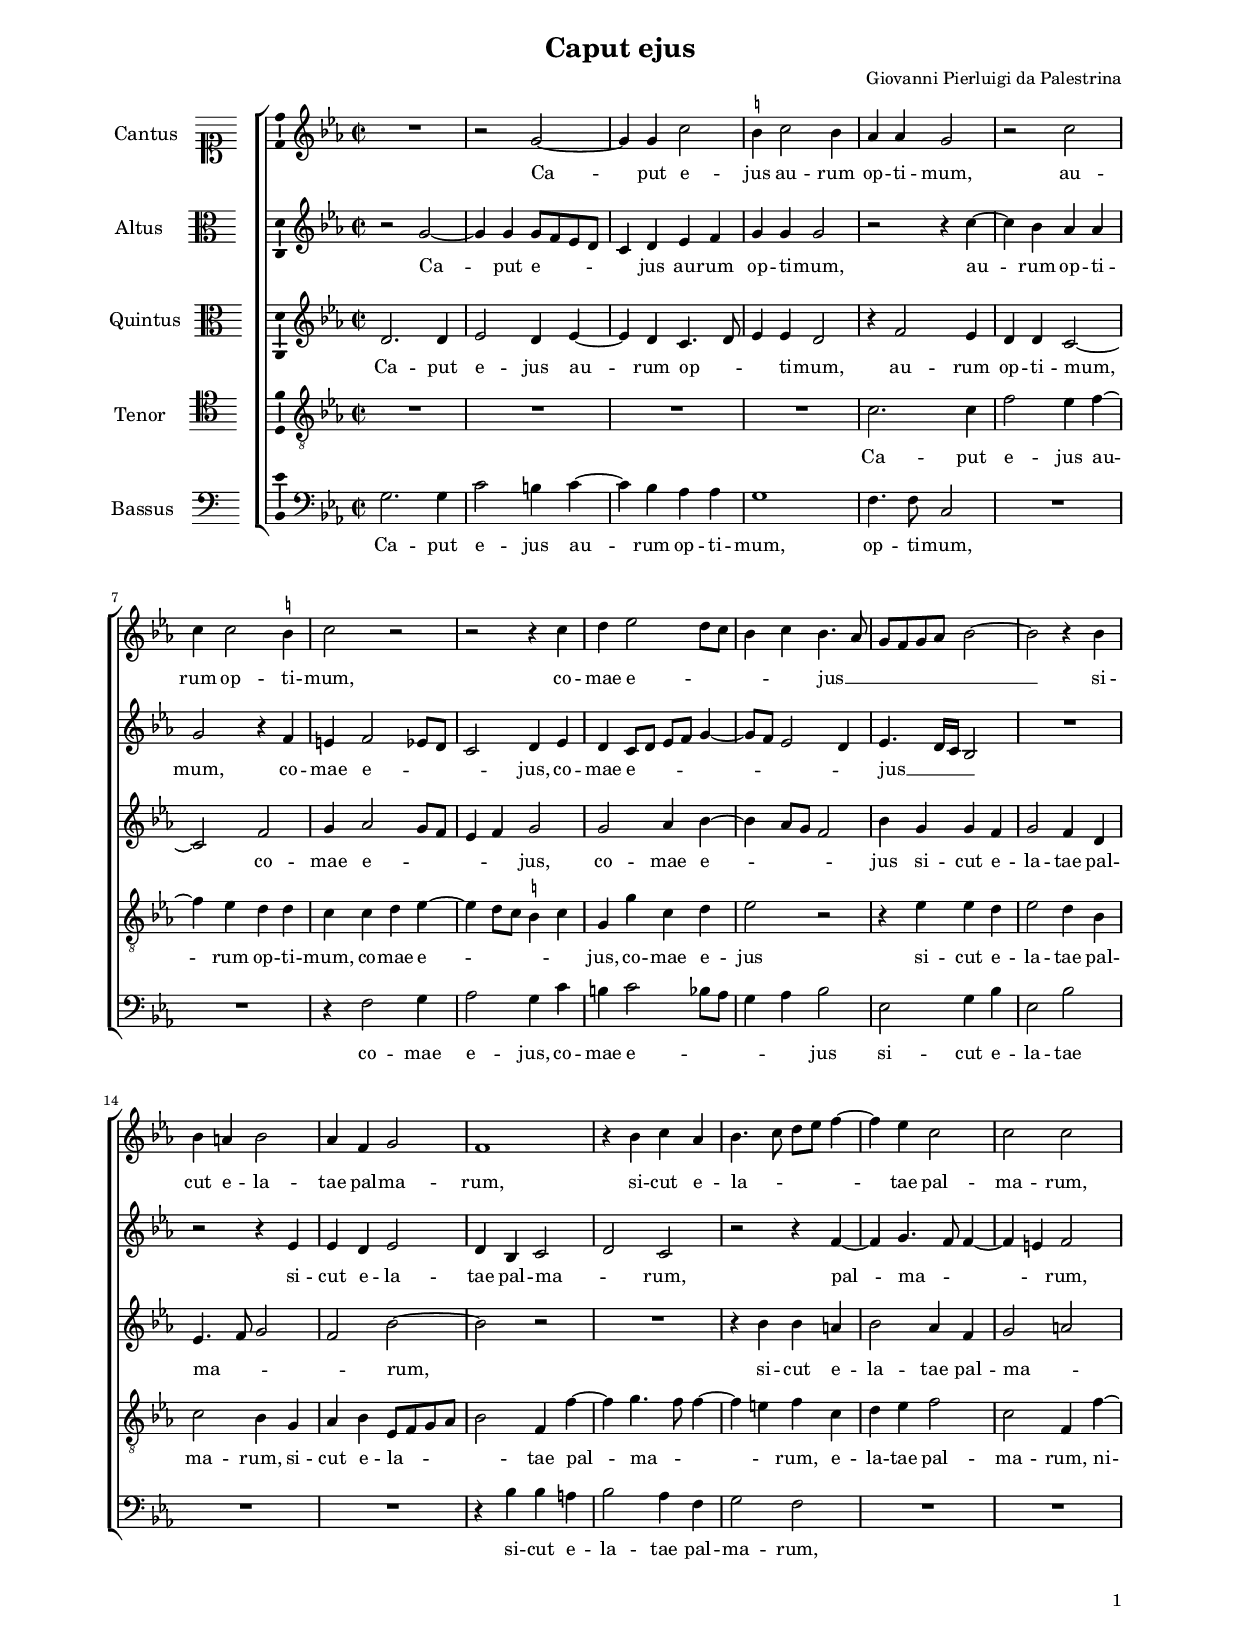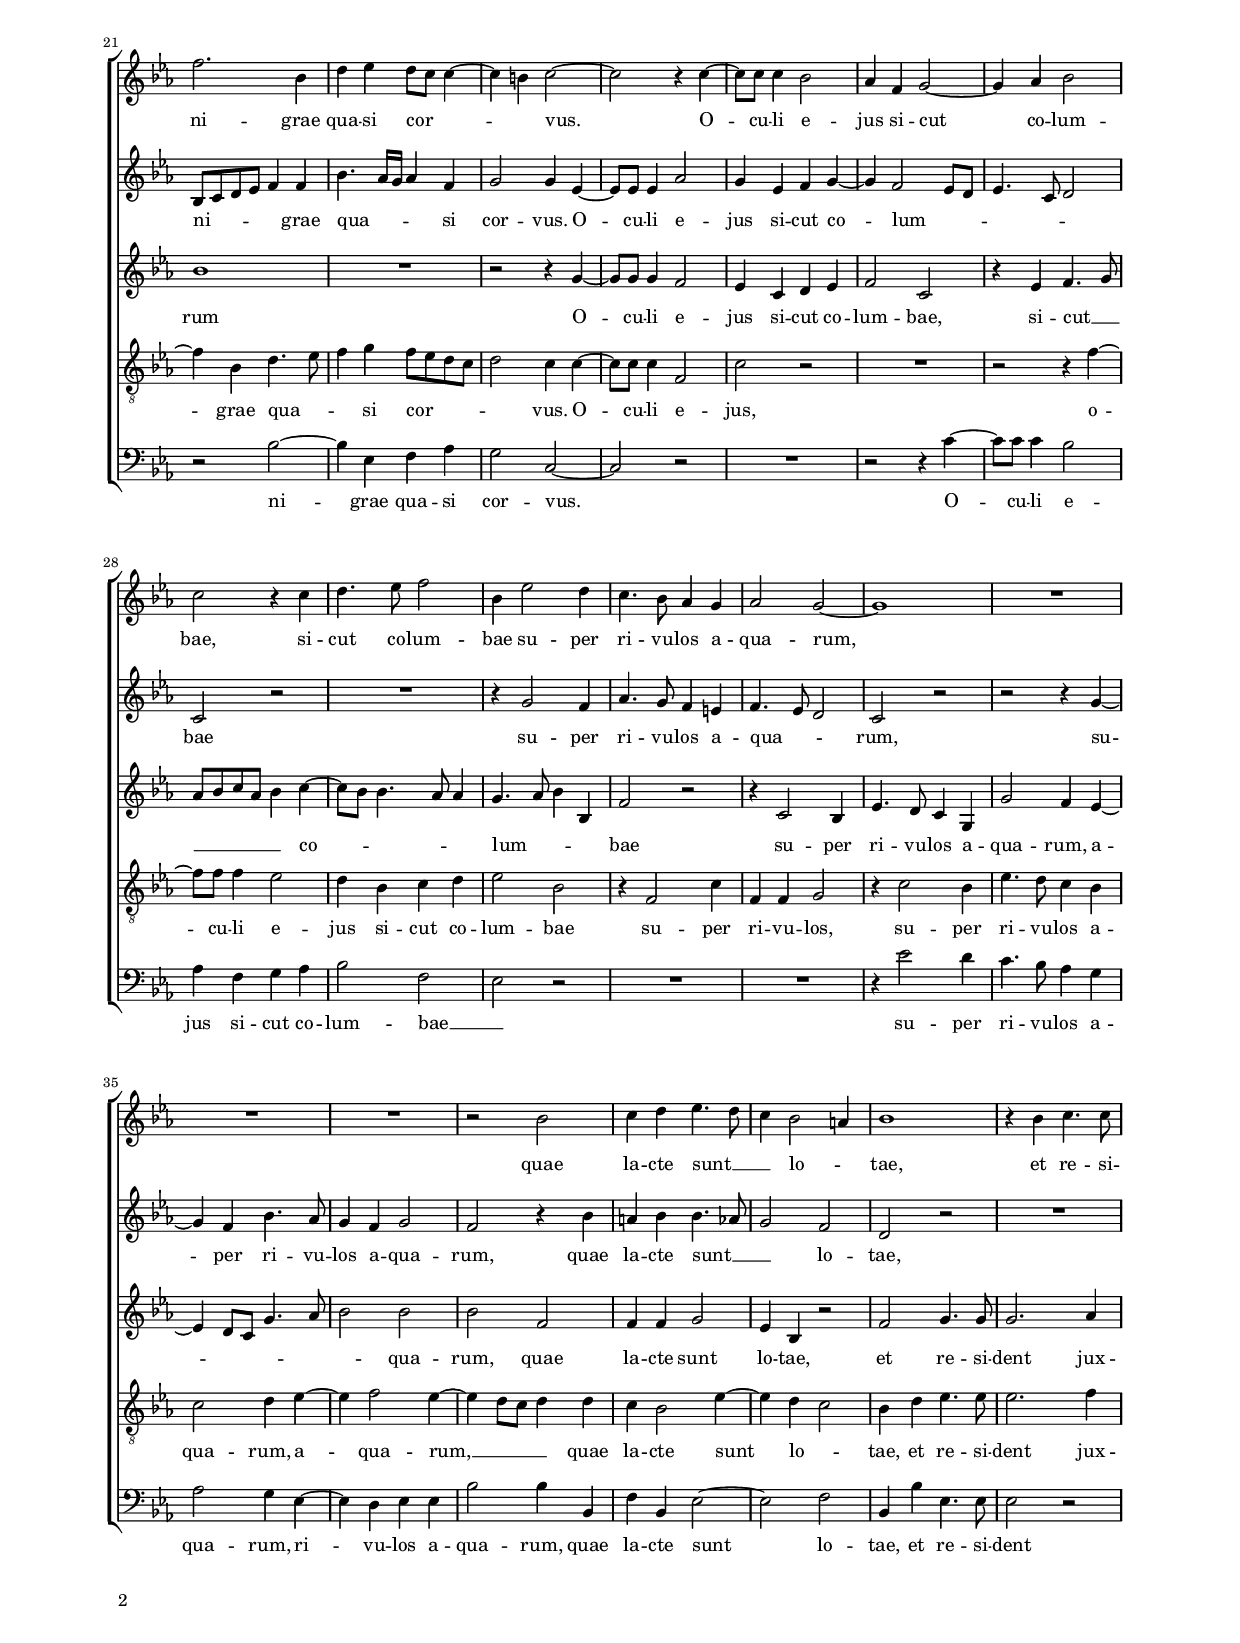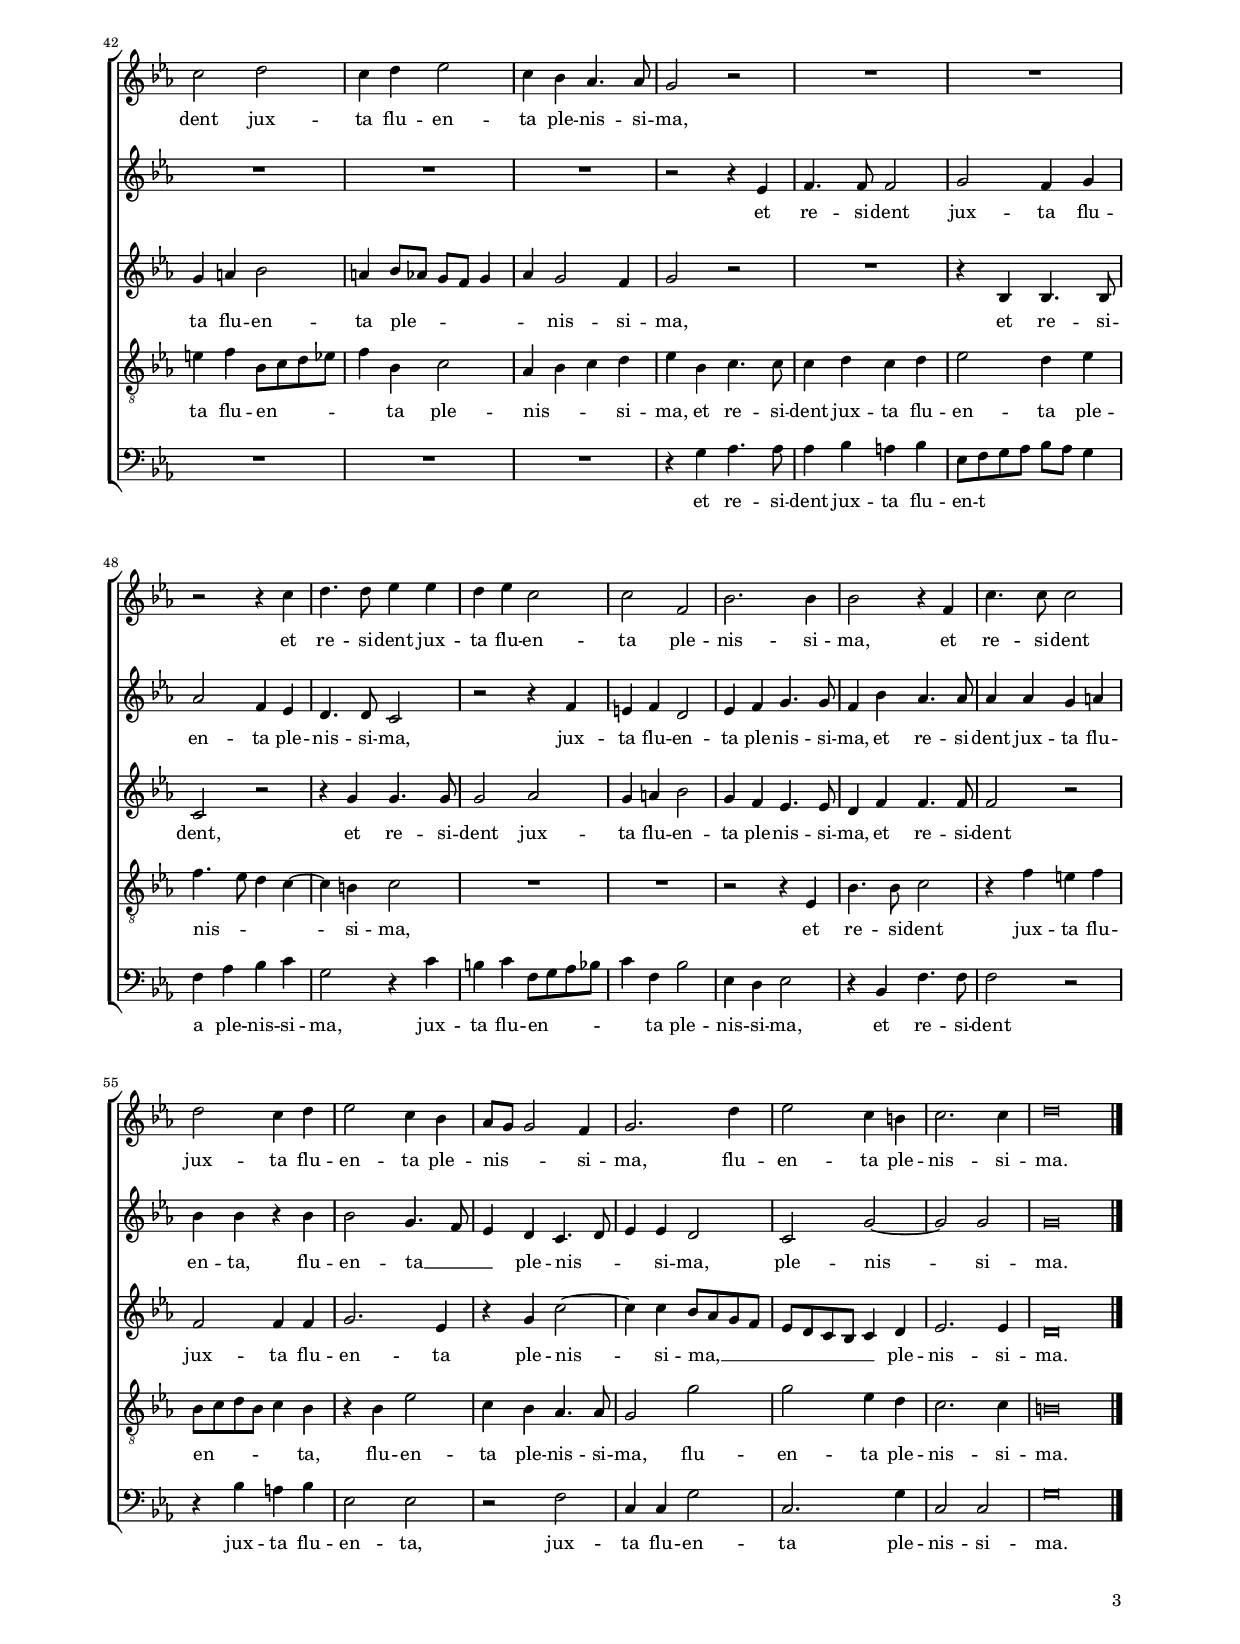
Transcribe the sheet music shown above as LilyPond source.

\header
{
  title="Caput ejus"
  composer="Giovanni Pierluigi da Palestrina"
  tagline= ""
}

\version "2.24.0"
\language deutsch
#(set-global-staff-size 15)
% #(set-default-paper-size "letter")
#(ly:set-option 'point-and-click #f)


\paper
	{
	top-margin = 1.8 \cm
	bottom-margin = 1.2 \cm
	left-margin = 2 \cm
	right-margin = 2 \cm
	ragged-bottom = ##f
	ragged-last-bottom = ##f
	print-page-number = ##f
	system-system-spacing = #'((basic-distance . 16) (minimum-distance . 14) (padding . 5) (strechability . 150))
	oddFooterMarkup=\markup   \fill-line { "" \fromproperty #'page:page-number-string }
	evenFooterMarkup=\markup  \fill-line { \fromproperty #'page:page-number-string "" }
	last-bottom-spacing = #'((basic-distance . 12) (minimum-distance . 7) (padding . 4))
	systems-per-page = 3
	page-count = 3
%	min-systems-per-page = 3
	markup-system-spacing.basic-distance = #12
	}

	
global = {
	\key c \major
	\time 2/2
	\set Score.tempoHideNote = ##t
	\tempo 4 = 95
	\skip 1*60
	\set Score.measureLength = #(ly:make-moment 2/1)
	\skip 1*2 \bar "|."
	}

	ficta = { \once \set suggestAccidentals = ##t }

	forget = #(define-music-function (music) (ly:music?) #{
		\accidentalStyle forget
		$music
		\accidentalStyle default
		#})


incipitcantus = \markup { \score {
	{
	\set Staff.instrumentName = \markup { \fontsize #1 "Cantus" }
	\key c \major
	\clef soprano
	s4 \bar ""
	}
	\layout  {
	raggedright = ##t
	indent = 1.6 \cm
	line-width = 2.4\cm
	\context { \Staff \remove Time_signature_engraver }
	\override Staff.Clef.Y-extent = #'(0 . 0)
	}} \hspace #1 }

      
incipitaltus = \markup { \score {
	{
	\set Staff.instrumentName = \markup { \fontsize #1 "Altus" }
	\key c \major
	\clef alto
	s4 \bar ""
	}
	\layout  {
	raggedright = ##t
	indent = 1.6 \cm
	line-width = 2.4\cm
	\context { \Staff \remove Time_signature_engraver }
	\override Staff.Clef.Y-extent = #'(0 . 0)
	}} \hspace #1 }
      
      
incipitquintus = \markup { \score {
	{
	\set Staff.instrumentName = \markup { \fontsize #1 "Quintus" }
	\key c \major
	\clef alto
	s4 \bar ""
	}
	\layout  {
	raggedright = ##t
	indent = 1.6 \cm
	line-width = 2.4\cm
	\context { \Staff \remove Time_signature_engraver }
	\override Staff.Clef.Y-extent = #'(0 . 0)
	}} \hspace #1 }
    

incipittenor = \markup { \score {
	{
	\set Staff.instrumentName = \markup { \fontsize #1 "Tenor" }
	\key c \major
	\clef tenor
	s4 \bar ""
	}
	\layout  {
	raggedright = ##t
	indent = 1.6 \cm
	line-width = 2.4\cm
	\context { \Staff \remove Time_signature_engraver }
	\override Staff.Clef.Y-extent = #'(0 . 0)
	}} \hspace #1 }
      
      
incipitbassus = \markup { \score {
	{
	\set Staff.instrumentName = \markup { \fontsize #1 "Bassus" }
	\key c \major
	\clef bass
	s4 \bar ""
	}
	\layout  {
	raggedright = ##t
	indent = 1.6 \cm
	line-width = 2.4\cm
	\context { \Staff \remove Time_signature_engraver }
	\override Staff.Clef.Y-extent = #'(0 . 0)
	}} \hspace #1 }


cantus =  \relative c''
	{
	R1
	r2 e,~
	e4 e a2
	\ficta gis4 a2 \forget g4
%5
	f4 f e2 |
	r2 a
	a4 a2 \ficta gis4
	a2 r
	r2 r4 a
%10
	h4 c2 h8 a |
	g4 a g4. f8
	e8 d e f g2~
	g2 r4 g
	g4 fis g2
%15
	f4 d e2 |
	d1
	r4 g a f
	g4. a8 h c d4~
	d4 c a2
%20
	a2 a |
	d2. g,4
	h4 c h8 a a4~
	a4 gis a2~
	a2 r4 a~
%25
	a8 a a4 g2 |
	f4 d e2~
	e4 f g2
	a2 r4 a
	h4. c8 d2
%30
	g,4 c2 h4 |
	a4. g8 f4 e
	f2 e~
	e1
	R1
%35
	R1 |
	R1
	r2 g
	a4 h c4. h8
	a4 g2 fis4
%40
	g1 |
	r4 g a4. a8
	a2 h
	a4 h c2
	a4 g f4. f8
%45
	e2 r |
	R1
	R1
	r2 r4 a
	h4. h8 c4 c
%50
	h4 c a2 |
	a2 d,
	g2. g4
	g2 r4 d
	a'4. a8 a2
%55
	h2 a4 h |
	c2 a4 g
	f8 e e2 d4
	e2. h'4
	c2 a4 gis
%60
	a2. a4 |
	h\breve |
	}


altus =  \relative c'
	{
	r2 e~
	e4 e e8 d c h
	a4 h c d
	e4 e e2
%5
	r2 r4 a~ |
	a4 g f f
	e2 r4 d
	cis4 d2 c8 h
	a2 h4 c
%10
	h4 a8 h c d e4~ |
	e8 d c2 h4
	c4. h16 a g2
	R1
	r2 r4 c
%15
	c4 h c2 |
	h4 g a2
	h2 a
	r2 r4 d~
	d4 e4. d8 d4~
%20
	d4 cis d2 |
	g,8 a h c d4 d
	g4. f16 e f4 d
	e2 e4 c~
	c8 c c4 f2
%25
	e4 c d e~ |
	e4 d2 c8 h
	c4. a8 h2
	a2 r
	R1
%30
	r4 e'2 d4 |
	f4. e8 d4 cis
	d4. c8 h2
	a2 r
	r2 r4 e'~
%35
	e4 d g4. f8 |
	e4 d e2
	d2 r4 g
	fis4 g g4. f8
	e2 d
%40
	h2 r |
	R1
	R1
	R1
	R1
%45
	r2 r4 c |
	d4. d8 d2
	e2 d4 e
	f2 d4 c
	h4. h8 a2
%50
	r2 r4 d |
	cis4 d h2
	c4 d e4. e8
	d4 g f4. f8
	f4 f e fis
%55
	g4 g r g |
	g2 e4. d8
	c4 h a4. h8
	c4 c h2
	a2 e'~
%60
	e2 e |
	e\breve |
	}


quintus =  \relative c'
	{
	h2. h4
	c2 h4 c~
	c4 h a4. h8
	c4 c h2
%5
	r4 d2 c4 |
	h4 h a2~
	a2 d
	e4 f2 e8 d
	c4 d e2
%10
	e2 f4 g~ |
	g4 f8 e d2
	g4 e e d
	e2 d4 h
	c4. d8 e2
%15
	d g~ |
	g2 r
	R1
	r4 g g fis
	g2 f4 d
%20
	e2 fis  |
	g1
	R1
	r2 r4 e~
	e8 e e4 d2
%25
	c4 a h c |
	d2 a
	r4 c d4. e8
	f8 g a f g4 a~
	a8 g g4. f8 f4
%30
	e4. f8 g4 g, |
	d'2 r
	r4 a2 g4
	c4. h8 a4 e
	e'2 d4 c~
%35
	c4 h8 a e'4. f8 |
	g2 g
	g2 d
	d4 d e2
	c4 g r2
%40
	d'2 e4. e8 |
	e2. f4
	e4 fis g2
	fis4 g8 f e d e4
	f4 e2 d4
%45
	e2 r |
	R1
	r4 g, g4. g8
	a2 r
	r4 e' e4. e8
%50
	e2 f |
	e4 fis g2
	e4 d c4. c8
	h4 d d4. d8
	d2 r
%55
	d2 d4 d |
	e2. c4
	r4 e a2~
	a4 a g8 f e d
	c8 h a g a4 h
%60
	c2. c4 |
	h\breve |
	}


tenor  =  \relative c'
	{
	R1
	R1
	R1
	R1
%5
	a2. a4 |
	d2 c4 d~
	d4 c h h
	a4 a h c~
	c4 h8 a \ficta gis4 a
%10
	e4 e' a, h |
	c2 r
	r4 c c h
	c2 h4 g
	a2 g4 e
%15
	f4 g c,8 d e f |
	g2 d4 d'~
	d4 e4. d8 d4~
	d4 cis d a
	h4 c d2
%20
	a2 d,4 d'~ |
	d4 g, h4. c8
	d4 e d8 c h a
	h2 a4 a~
	a8 a a4 d,2
%25
	a'2 r |
	R1
	r2 r4 d~
	d8 d d4 c2
	h4 g a h
%30
	c2 g |
	r4 d2 a'4
	d,4 d e2
	r4 a2 g4
	c4. h8 a4 g
%35
	a2 h4 c~ |
	c4 d2 c4~
	c4 h8 a h4 h
	a4 g2 c4~
	c4 h a2
%40
	g4 h c4. c8 |
	c2. d4
	cis4 d g,8 a h c
	d4 g, a2
	f4 g a h
%45
	c4 g a4. a8 |
	a4 h a h
	c2 h4 c
	d4. c8 h4 a~
	a4 gis a2
%50
	R1 |
	R1
	r2 r4 c,
	g'4. g8 a2
	r4 d cis d
%55
	g,8 a h g a4 g |
	r4 g c2
	a4 g f4. f8
	e2 e'
	e2 c4 h
%60
	a2. a4 |
	gis\breve |
	}


bassus  =  \relative c
	{
	e2. e4
	a2 gis4 a~
	a4 g f f
	e1
%5
	d4. d8 a2 |
	R1
	R1
	r4 d2 e4
	f2 e4 a
%10
	gis4 a2 g8 f |
	e4 f g2
	c,2 e4 g
	c,2 g'
	R1
%15
	R1 |
	r4 g g fis
	g2 f4 d
	e2 d
	R1
%20
	R1 |
	r2 g~
	g4 c, d f
	e2 a,~
	a2 r
%25
	R1 |
	r2 r4 a'~
	a8 a a4 g2
	f4 d e f
	g2 d
%30
	c2 r |
	R1
	R1
	r4 c'2 h4
	a4. g8 f4 e
%35
	f2 e4 c~ |
	c4 h c c
	g'2 g4 g,
	d'4 g, c2~
	c2 d
%40
	g,4 g' c,4. c8 |
	c2 r
	R1
	R1
	R1
%45
	r4 e f4. f8 |
	f4 g fis g
	c,8 d e f g f e4
	d4 f g a
	e2 r4 a
%50
	gis4 a d,8 e f g |
	a4 d, g2
	c,4 h c2
	r4 g d'4. d8
	d2 r
%55
	r4 g fis g |
	c,2 c
	r2 d
	a4 a e'2
	a,2. e'4
%60
	a,2 a |
	e'\breve |
	}


lyricscantus = \lyricmode {
	Ca -- put e -- jus au -- rum op -- ti -- mum,
	au -- rum op -- ti -- mum,
	co -- mae e -- _ _ _ _ jus __ _ _ _ _ _ _
	si -- cut e -- la -- tae pal -- ma -- rum,
	si -- cut e -- la -- _ _ _ _ tae pal -- ma -- rum,
	ni -- grae qua -- si cor -- _ _ _ vus.
	O -- cu -- li e -- jus si -- cut co -- lum -- bae,
	si -- cut co -- lum -- bae
	su -- per ri -- vu -- los a -- qua -- rum,
	quae la -- cte sunt __ _ _ lo -- _ tae,
	et re -- si -- dent jux -- ta flu -- en -- ta ple -- nis -- si -- ma,
	et re -- si -- dent jux -- ta flu -- en -- ta ple -- nis -- si -- ma,
	et re -- si -- dent jux -- ta flu -- en -- ta ple -- nis -- _ _ si -- ma,
	flu -- en -- ta ple -- nis -- si -- ma.
	}


lyricsaltus = \lyricmode {
	Ca -- put e -- _ _ _ _ jus au -- rum op -- ti -- mum,
	au -- rum op -- ti -- mum,
	co -- mae e -- _ _ _ jus,
	co -- mae e -- _ _ _ _ _ _ _ jus __ _ _ _
	si -- cut e -- la -- tae pal -- ma -- _ rum,
	pal -- ma -- _ _ _ rum,
	ni -- _ _ _ _ grae qua -- _ _ _ si cor -- vus.
	O -- cu -- li e -- jus si -- cut co -- lum -- _ _ _ _ _ bae
	su -- per ri -- vu -- los a -- qua -- _ _ rum,
	su -- per ri -- vu -- los a -- qua -- rum,
	quae la -- cte sunt __ _ _ lo -- tae,
	et re -- si -- dent jux -- ta flu -- en -- ta ple -- nis -- si -- ma,
	jux -- ta flu -- en -- ta ple -- nis -- si -- ma,
	et re -- si -- dent jux -- ta flu -- en -- ta,
	flu -- en -- ta __ _ _ ple -- nis -- _ _ si -- ma,
	ple -- nis -- si -- ma.
	}


lyricsquintus = \lyricmode {
	Ca -- put e -- jus au -- rum op -- _ _ ti -- mum,
	au -- rum op -- ti -- mum,
	co -- mae e -- _ _ _ _ jus,
	co -- mae e -- _ _ _ jus
	si -- cut e -- la -- tae pal -- ma -- _ _ _ rum,
	si -- cut e -- la -- tae pal -- ma -- _ rum
	O -- cu -- li e -- jus si -- cut co -- lum -- bae,
	si -- cut __ _ _ _ _ _ _ co -- _ _ _ _ lum -- _ _ _ bae
	su -- per ri -- vu -- los a -- qua -- rum,
	a -- _ _ _ _ _ qua -- rum,
	quae la -- cte sunt lo -- tae,
	et re -- si -- dent jux -- ta flu -- en -- ta ple -- _ _ _ _ _ nis -- si -- ma,
	et re -- si -- dent,
	et re -- si -- dent jux -- ta flu -- en -- ta ple -- nis -- si -- ma,
	et re -- si -- dent jux -- ta flu -- en -- ta ple -- nis -- si -- ma, __ _ _ _ _ _ _ _ _ 
	ple -- nis -- si -- ma.
	}


lyricstenor = \lyricmode {
	Ca -- put e -- jus au -- rum op -- ti -- mum,
	co -- mae e -- _ _ _ _ jus,
	co -- mae e -- jus
	si -- cut e -- la -- tae pal -- ma -- rum,
	si -- cut e -- la -- _ _ _ _ tae pal -- ma -- _ _ _ rum,
	e -- la -- tae pal -- ma -- rum,
	ni -- grae qua -- _ _ si cor -- _ _ _ _ vus.
	O -- cu -- li e -- jus,
	o -- cu -- li e -- jus si -- cut co -- lum -- bae
	su -- per ri -- vu -- los,
	su -- per ri -- vu -- los a -- qua -- rum,
	a -- qua -- rum, __ _ _ _
	quae la -- cte sunt lo -- _ tae,
	et re -- si -- dent jux -- ta flu -- en -- _ _ _ _ ta ple -- nis -- _ _ si -- ma,
	et re -- si -- dent jux -- ta flu -- en -- ta ple -- nis -- _ _ _ si -- ma,
	et re -- si -- dent jux -- ta flu -- en -- _ _ _ _ ta,
	flu -- en -- ta ple -- nis -- si -- ma,
	flu -- en -- ta ple -- nis -- si -- ma.
	}


lyricsbassus = \lyricmode {
	Ca -- put e -- jus au -- rum op -- ti -- mum,
	op -- ti -- mum,
	co -- mae e -- jus,
	co -- mae e -- _ _ _ _ jus
	si -- cut e -- la -- tae
	si -- cut e -- la -- tae pal -- ma -- rum,
	ni -- grae qua -- si cor -- vus.
	O -- cu -- li e -- jus
	si -- cut co -- lum -- bae __ _
	su -- per ri -- vu -- los a -- qua -- rum,
	ri -- vu -- los a -- qua -- rum,
	quae la -- cte sunt lo -- tae,
	et re -- si -- dent
	et re -- si -- dent jux -- ta flu -- en -- t_ _ _ _ _ _ a ple -- nis -- si -- ma,
	jux -- ta flu -- en -- _ _ _ _ ta ple -- nis -- si -- ma,
	et re -- si -- dent jux -- ta flu -- en -- ta,
	jux -- ta flu -- en -- ta ple -- nis -- si -- ma.
	}


\score
{  
    \transpose c es {
	\new ChoirStaff \with { \override StaffGrouper.staff-staff-spacing.basic-distance = #12 }
	<<

	\new Staff << \global
	\new Voice="v1" {
		\set Staff.instrumentName=\incipitcantus
%		\set Staff.instrumentName= "S"
		\set Staff.midiInstrument = "reed organ"
		\clef violin
		\cantus }
	\new Lyrics \lyricsto "v1" {\lyricscantus }
	>>


	\new Staff << \global
	\new Voice="v2" {
		\set Staff.instrumentName=\incipitaltus
%		\set Staff.instrumentName= "A"
		\set Staff.midiInstrument = "reed organ"
		\clef violin % "G_8"
		\altus}
	\new Lyrics \lyricsto "v2" {\lyricsaltus }
	>>


	\new Staff << \global
	\new Voice="v5" {
		\set Staff.instrumentName=\incipitquintus
%		\set Staff.instrumentName= "Q"
		\set Staff.midiInstrument = "reed organ"
		\clef violin % "G_8"
		\quintus}
	\new Lyrics \lyricsto "v5" {\lyricsquintus }
	>>

	\new Staff << \global
	\new Voice="v3" {
		\set Staff.instrumentName=\incipittenor
%		\set Staff.instrumentName= "T"
		\set Staff.midiInstrument = "reed organ"
		\clef "G_8"
		\tenor }
	\new Lyrics \lyricsto "v3" {\lyricstenor }
	>>


	\new Staff << \global
	\new Voice="v4" {
		\set Staff.instrumentName=\incipitbassus
%		\set Staff.instrumentName= "B"
		\set Staff.midiInstrument = "reed organ"
		\clef bass 
		\bassus }
	\new Lyrics \lyricsto "v4" {\lyricsbassus}
	>>

	>>
	} % transpose

	\layout
	{
	indent = 2.5\cm
	\context { \Lyrics \override VerticalAxisGroup.nonstaff-relatedstaff-spacing.padding = #1.4 }
%	\context { \Lyrics \override LyricText.font-size = #1 }
	\context { \Staff \override TimeSignature.break-visibility = #end-of-line-invisible }
	\context { \Staff \consists Ambitus_engraver }
	\context { \Score \override BarNumber.padding = #2 }
	\context { \Voice \override NoteHead.style = #'baroque }
	}

\midi
	{
	
	}

}


% EOF
